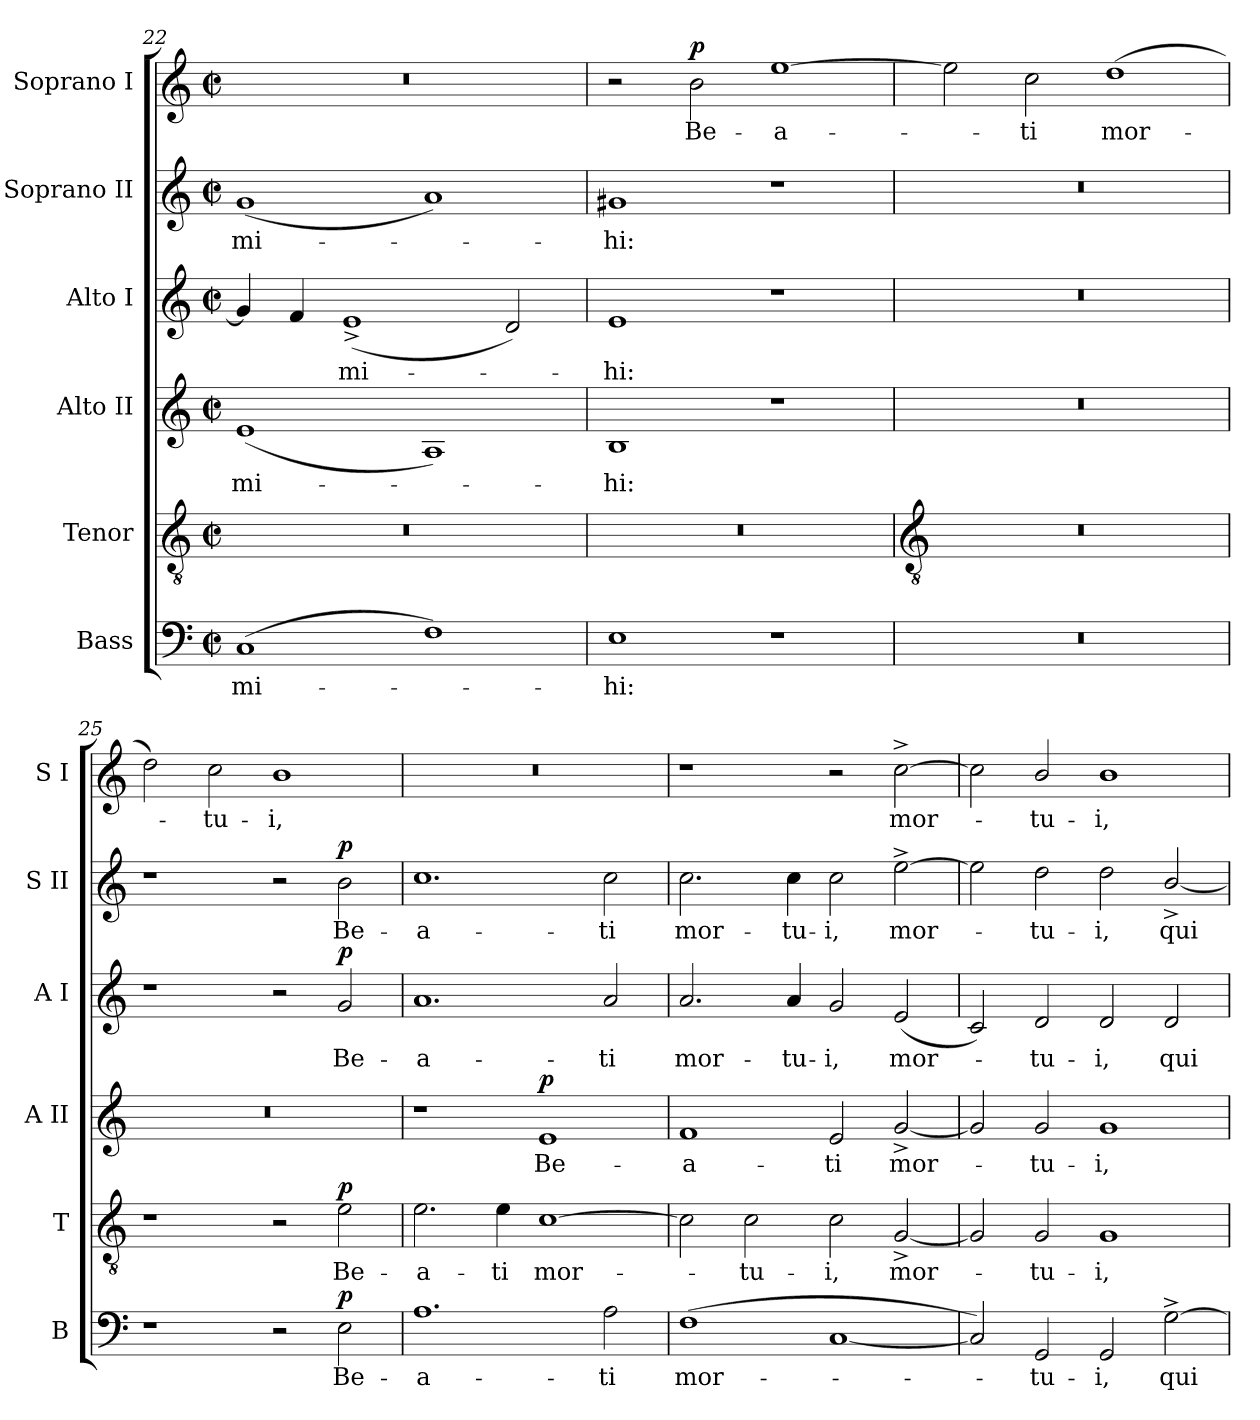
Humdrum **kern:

**kern	**text	**dynam	**kern	**text	**dynam	**kern	**text	**dynam	**kern	**text	**dynam	**kern	**text	**dynam	**kern	**text	**dynam
*part6	*part6	*part6	*part5	*part5	*part5	*part4	*part4	*part4	*part3	*part3	*part3	*part2	*part2	*part2	*part1	*part1	*part1
*staff6	*staff6	*staff6	*staff5	*staff5	*staff5	*staff4	*staff4	*staff4	*staff3	*staff3	*staff3	*staff2	*staff2	*staff2	*staff1	*staff1	*staff1
*I"Bass	*	*	*I"Tenor	*	*	*I"Alto II	*	*	*I"Alto I	*	*	*I"Soprano II	*	*	*I"Soprano I	*	*
*I'B	*	*	*I'T	*	*	*I'A II	*	*	*I'A I	*	*	*I'S II	*	*	*I'S I	*	*
*clefF4	*	*	*clefGv2	*	*	*clefG2	*	*	*clefG2	*	*	*clefG2	*	*	*clefG2	*	*
*k[]	*	*	*k[]	*	*	*k[]	*	*	*k[]	*	*	*k[]	*	*	*k[]	*	*
*C:	*	*	*C:	*	*	*C:	*	*	*C:	*	*	*C:	*	*	*C:	*	*
*M4/2	*	*	*M4/2	*	*	*M4/2	*	*	*M4/2	*	*	*M4/2	*	*	*M4/2	*	*
*met(c|)	*	*	*met(c|)	*	*	*met(c|)	*	*	*met(c|)	*	*	*met(c|)	*	*	*met(c|)	*	*
=22	=22	=22	=22	=22	=22	=22	=22	=22	=22	=22	=22	=22	=22	=22	=22	=22	=22
!	!LO:LY:b	!	!	!	!	!	!LO:LY:b	!	!	!	!	!	!LO:LY:b	!	!	!	!
(<1C	mi-	.	0r	.	.	(<1e	mi-	.	4g]	.	.	(<1g	mi-	.	0r	.	.
.	.	.	.	.	.	.	.	.	4f	.	.	.	.	.	.	.	.
!	!	!	!	!	!	!	!	!	!	!LO:LY:b	!	!	!	!	!	!	!
.	.	.	.	.	.	.	.	.	(<1e^	mi-	.	.	.	.	.	.	.
1F)	.	.	.	.	.	1A)	.	.	.	.	.	1a)	.	.	.	.	.
.	.	.	.	.	.	.	.	.	2d)	.	.	.	.	.	.	.	.
=23	=23	=23	=23	=23	=23	=23	=23	=23	=23	=23	=23	=23	=23	=23	=23	=23	=23
!	!LO:LY:b	!	!	!	!	!	!LO:LY:b	!	!	!LO:LY:b	!	!	!LO:LY:b	!	!	!	!
1E	hi:	.	0r	.	.	1B	hi:	.	1e	hi:	.	1g#X	hi:	.	2r	.	.
!	!	!	!	!	!	!	!	!	!	!	!	!	!	!	!	!LO:LY:b	!LO:DY:b
.	.	.	.	.	.	.	.	.	.	.	.	.	.	.	2b	Be-	p
!	!	!	!	!	!	!	!	!	!	!	!	!	!	!	!	!LO:LY:b	!
1r	.	.	.	.	.	1r	.	.	1r	.	.	1r	.	.	[1ee	-a-	.
!!LO:LB:g=z
=24	=24	=24	=24	=24	=24	=24	=24	=24	=24	=24	=24	=24	=24	=24	=24	=24	=24
*	*	*	*clefGv2	*	*	*	*	*	*	*	*	*	*	*	*	*	*
0r	.	.	0r	.	.	0r	.	.	0r	.	.	0r	.	.	2ee]	.	.
!	!	!	!	!	!	!	!	!	!	!	!	!	!	!	!	!LO:LY:b	!
.	.	.	.	.	.	.	.	.	.	.	.	.	.	.	2cc	ti	.
!	!	!	!	!	!	!	!	!	!	!	!	!	!	!	!	!LO:LY:b	!
.	.	.	.	.	.	.	.	.	.	.	.	.	.	.	(>1dd	mor-	.
=25	=25	=25	=25	=25	=25	=25	=25	=25	=25	=25	=25	=25	=25	=25	=25	=25	=25
1r	.	.	1r	.	.	0r	.	.	1r	.	.	1r	.	.	2dd)	.	.
!	!	!	!	!	!	!	!	!	!	!	!	!	!	!	!	!LO:LY:b	!
.	.	.	.	.	.	.	.	.	.	.	.	.	.	.	2cc	tu-	.
!	!	!	!	!	!	!	!	!	!	!	!	!	!	!	!	!LO:LY:b	!
2r	.	.	2r	.	.	.	.	.	2r	.	.	2r	.	.	1b	-i,	.
!	!LO:LY:b	!LO:DY:b	!	!LO:LY:b	!LO:DY:b	!	!	!	!	!LO:LY:b	!LO:DY:b	!	!LO:LY:b	!LO:DY:b	!	!	!
2E	Be-	p	2e	Be-	p	.	.	.	2g	Be-	p	2b	Be-	p	.	.	.
=26	=26	=26	=26	=26	=26	=26	=26	=26	=26	=26	=26	=26	=26	=26	=26	=26	=26
!	!LO:LY:b	!	!	!LO:LY:b	!	!	!	!	!	!LO:LY:b	!	!	!LO:LY:b	!	!	!	!
1.A	-a-	.	2.e	-a-	.	1r	.	.	1.a	-a-	.	1.cc	-a-	.	0r	.	.
!	!	!	!	!LO:LY:b	!	!	!	!	!	!	!	!	!	!	!	!	!
.	.	.	4e	-ti	.	.	.	.	.	.	.	.	.	.	.	.	.
!	!	!	!	!LO:LY:b	!	!	!LO:LY:b	!LO:DY:b	!	!	!	!	!	!	!	!	!
.	.	.	[1c	mor-	.	1e	Be-	p	.	.	.	.	.	.	.	.	.
!	!LO:LY:b	!	!	!	!	!	!	!	!	!LO:LY:b	!	!	!LO:LY:b	!	!	!	!
2A	-ti	.	.	.	.	.	.	.	2a	-ti	.	2cc	-ti	.	.	.	.
=27	=27	=27	=27	=27	=27	=27	=27	=27	=27	=27	=27	=27	=27	=27	=27	=27	=27
!	!LO:LY:b	!	!	!	!	!	!LO:LY:b	!	!	!LO:LY:b	!	!	!LO:LY:b	!	!	!	!
(>1F	mor-	.	2c]	.	.	1f	-a-	.	2.a	mor-	.	2.cc	mor-	.	1r	.	.
!	!	!	!	!LO:LY:b	!	!	!	!	!	!	!	!	!	!	!	!	!
.	.	.	2c	tu-	.	.	.	.	.	.	.	.	.	.	.	.	.
!	!	!	!	!	!	!	!	!	!	!LO:LY:b	!	!	!LO:LY:b	!	!	!	!
.	.	.	.	.	.	.	.	.	4a	-tu-	.	4cc	-tu-	.	.	.	.
!	!	!	!	!LO:LY:b	!	!	!LO:LY:b	!	!	!LO:LY:b	!	!	!LO:LY:b	!	!	!	!
[1C	.	.	2c	-i,	.	2e	-ti	.	2g	-i,	.	2cc	-i,	.	2r	.	.
!	!	!	!	!LO:LY:b	!	!	!LO:LY:b	!	!	!LO:LY:b	!	!	!LO:LY:b	!	!	!LO:LY:b	!
.	.	.	[2G^	mor-	.	[2g^	mor-	.	(<2e	mor-	.	[2ee^	mor-	.	[2cc^	mor-	.
=28	=28	=28	=28	=28	=28	=28	=28	=28	=28	=28	=28	=28	=28	=28	=28	=28	=28
2C])	.	.	2G]	.	.	2g]	.	.	2c)	.	.	2ee]	.	.	2cc]	.	.
!	!LO:LY:b	!	!	!LO:LY:b	!	!	!LO:LY:b	!	!	!LO:LY:b	!	!	!LO:LY:b	!	!	!LO:LY:b	!
2GG	tu-	.	2G	tu-	.	2g	tu-	.	2d	tu-	.	2dd	tu-	.	2b/	tu-	.
!	!LO:LY:b	!	!	!LO:LY:b	!	!	!LO:LY:b	!	!	!LO:LY:b	!	!	!LO:LY:b	!	!	!LO:LY:b	!
2GG	-i,	.	1G	-i,	.	1g	-i,	.	2d	-i,	.	2dd	-i,	.	1b	-i,	.
!	!LO:LY:b	!	!	!	!	!	!	!	!	!LO:LY:b	!	!	!LO:LY:b	!	!	!	!
[2G^	qui	.	.	.	.	.	.	.	2d	qui	.	[2b^/	qui	.	.	.	.
=	=	=	=	=	=	=	=	=	=	=	=	=	=	=	=	=	=
*-	*-	*-	*-	*-	*-	*-	*-	*-	*-	*-	*-	*-	*-	*-	*-	*-	*-
